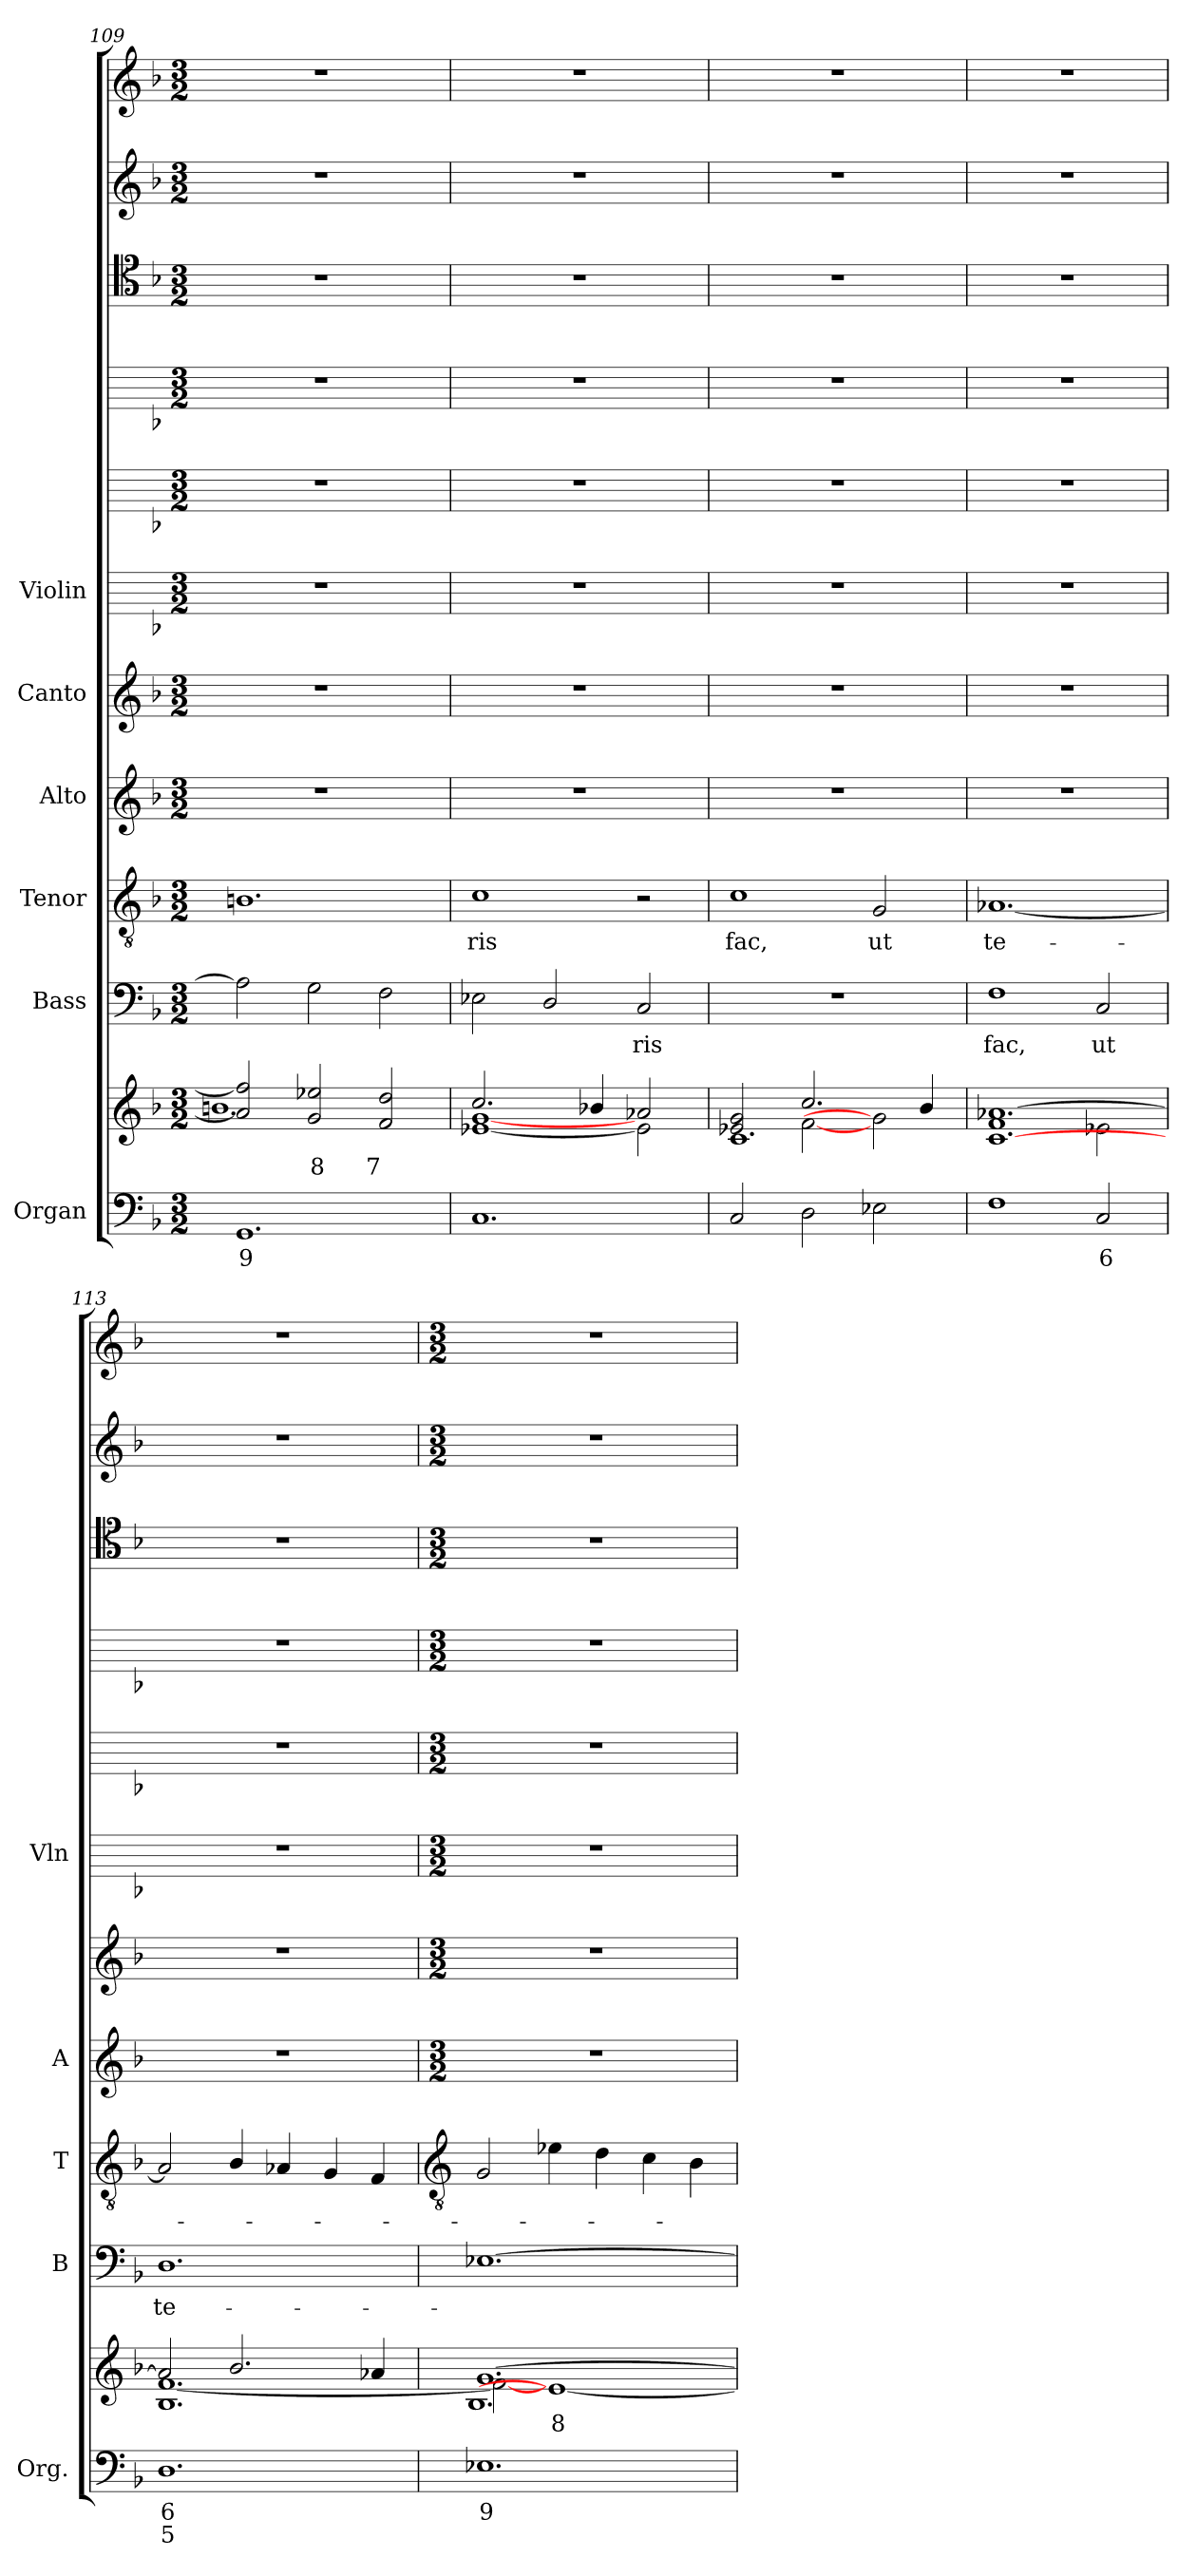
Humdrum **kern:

**kern	**text	**text	**kern	**text	**kern	**text	**kern	**text	**kern	**kern	**kern	**kern	**kern	**kern	**kern	**kern
*part6	*part6	*part6	*part6	*part6	*part5	*part5	*part4	*part4	*part3	*part2	*part1	*part1	*part1	*part1	*part1	*part1
*staff12	*staff12	*staff12	*staff11	*staff11	*staff10	*staff10	*staff9	*staff9	*staff8	*staff7	*staff6	*staff5	*staff4	*staff3	*staff2	*staff1
*I"Organ	*	*	*	*	*I"Bass	*	*I"Tenor	*	*I"Alto	*I"Canto	*I"Violin	*	*	*	*	*
*I'Org.	*	*	*	*	*I'B	*	*I'T	*	*I'A	*	*I'Vln	*	*	*	*	*
*clefF4	*	*	*clefG2	*	*clefF4	*	*clefGv2	*	*clefG2	*clefG2	*	*	*	*clefC4	*clefG2	*clefG2
*k[b-]	*	*	*k[b-]	*	*k[b-]	*	*k[b-]	*	*k[b-]	*k[b-]	*k[b-]	*k[b-]	*k[b-]	*k[b-]	*k[b-]	*k[b-]
*F:	*	*	*F:	*	*F:	*	*F:	*	*F:	*F:	*F:	*F:	*F:	*F:	*F:	*F:
*M3/2	*	*	*M3/2	*	*M3/2	*	*M3/2	*	*M3/2	*M3/2	*M3/2	*M3/2	*M3/2	*M3/2	*M3/2	*M3/2
=109	=109	=109	=109	=109	=109	=109	=109	=109	=109	=109	=109	=109	=109	=109	=109	=109
*	*	*	*^	*	*	*	*	*	*	*	*	*	*	*	*	*
*	*	*	*	*^	*	*	*	*	*	*	*	*	*	*	*	*	*
!	!LO:LY:b	!	!	!	!LO:N:vis=1	!	!	!	!	!	!	!	!	!	!	!	!	!
1.GG	9	.	2a-/] 2ff/]	1.bn\	1.ryy	.	2A-]	.	1.Bn	.	1.r	1.r	1.r	1.r	1.r	1.r	1.r	1.r
!	!	!	!	!	!	!LO:LY:b	!	!	!	!	!	!	!	!	!	!	!	!
.	.	.	2g/ 2ee-X/	.	.	8	2G	.	.	.	.	.	.	.	.	.	.	.
!	!	!	!	!	!	!LO:LY:b	!	!	!	!	!	!	!	!	!	!	!	!
.	.	.	2f/ 2dd/	.	.	7	2F	.	.	.	.	.	.	.	.	.	.	.
=110	=110	=110	=110	=110	=110	=110	=110	=110	=110	=110	=110	=110	=110	=110	=110	=110	=110	=110
!	!	!	!	!	!LO:N:vis=1	!	!	!	!	!LO:LY:b	!	!	!	!	!	!	!	!
1.C	.	.	2.cc/	[1e-X\ [1g\	1.ryy	.	2E-X	.	1c	ris	1.r	1.r	1.r	1.r	1.r	1.r	1.r	1.r
.	.	.	.	.	.	.	2D/	.	.	.	.	.	.	.	.	.	.	.
.	.	.	4b-X/	.	.	.	.	.	.	.	.	.	.	.	.	.	.	.
!	!	!	!	!	!	!	!	!LO:LY:b	!	!	!	!	!	!	!	!	!	!
.	.	.	2a-X/	2e-\]	.	.	2C	ris	2r	.	.	.	.	.	.	.	.	.
=111	=111	=111	=111	=111	=111	=111	=111	=111	=111	=111	=111	=111	=111	=111	=111	=111	=111	=111
!	!	!	!	!	!	!	!LO:N:vis=1	!	!	!LO:LY:b	!	!	!	!	!	!	!	!
2C	.	.	2e-X/ 2g/	2ryy	1.c	.	1.r	.	1c	fac,	1.r	1.r	1.r	1.r	1.r	1.r	1.r	1.r
2D	.	.	2.cc/	[2f\	.	.	.	.	.	.	.	.	.	.	.	.	.	.
!	!	!	!	!	!	!	!	!	!	!LO:LY:b	!	!	!	!	!	!	!	!
2E-X	.	.	.	2g\]	.	.	.	.	2G	ut	.	.	.	.	.	.	.	.
.	.	.	4b-/	.	.	.	.	.	.	.	.	.	.	.	.	.	.	.
=112	=112	=112	=112	=112	=112	=112	=112	=112	=112	=112	=112	=112	=112	=112	=112	=112	=112	=112
!	!	!	!	!	!LO:N:vis=1	!	!	!LO:LY:b	!	!LO:LY:b	!	!	!	!	!	!	!	!
1F	.	.	[1.c/ [1.a-X/	1f\	1.ryy	.	1F	fac,	[1.A-X	te-	1.r	1.r	1.r	1.r	1.r	1.r	1.r	1.r
!	!LO:LY:b	!	!	!	!	!	!	!LO:LY:b	!	!	!	!	!	!	!	!	!	!
2C	6	.	.	2e-X\	.	.	2C	ut	.	.	.	.	.	.	.	.	.	.
=113	=113	=113	=113	=113	=113	=113	=113	=113	=113	=113	=113	=113	=113	=113	=113	=113	=113	=113
!	!LO:LY:b	!LO:LY:b	!	!	!	!	!	!LO:LY:b	!	!	!	!	!	!	!	!	!	!
1.D	6	5	2a-/]	[1.f\	1.B-	.	1.D	te-	2A-]	.	1.r	1.r	1.r	1.r	1.r	1.r	1.r	1.r
.	.	.	2.b-/	.	.	.	.	.	4B-/	.	.	.	.	.	.	.	.	.
.	.	.	.	.	.	.	.	.	4A-/	.	.	.	.	.	.	.	.	.
.	.	.	.	.	.	.	.	.	4G	.	.	.	.	.	.	.	.	.
.	.	.	4a-/	.	.	.	.	.	4F	.	.	.	.	.	.	.	.	.
!!LO:LB:g=z
=114	=114	=114	=114	=114	=114	=114	=114	=114	=114	=114	=114	=114	=114	=114	=114	=114	=114	=114
*	*	*	*	*	*	*	*	*	*clefGv2	*	*	*	*	*	*	*	*	*
*	*	*	*	*	*	*	*	*	*	*	*M3/2	*M3/2	*M3/2	*M3/2	*M3/2	*M3/2	*M3/2	*M3/2
!	!LO:LY:b	!	!	!	!	!	!	!	!	!	!	!	!	!	!	!	!	!
1.E-X	9	.	[1.g/	2f\_	1.B-	.	[1.E-X	.	2G	.	1.r	1.r	1.r	1.r	1.r	1.r	1.r	1.r
!	!	!	!	!	!	!LO:LY:b	!	!	!	!	!	!	!	!	!	!	!	!
.	.	.	.	1e-\_	.	8	.	.	4e-X	.	.	.	.	.	.	.	.	.
.	.	.	.	.	.	.	.	.	4d	.	.	.	.	.	.	.	.	.
.	.	.	.	.	.	.	.	.	4c	.	.	.	.	.	.	.	.	.
.	.	.	.	.	.	.	.	.	4B-	.	.	.	.	.	.	.	.	.
*	*	*	*v	*v	*v	*	*	*	*	*	*	*	*	*	*	*	*	*
=	=	=	=	=	=	=	=	=	=	=	=	=	=	=	=	=
*-	*-	*-	*-	*-	*-	*-	*-	*-	*-	*-	*-	*-	*-	*-	*-	*-
